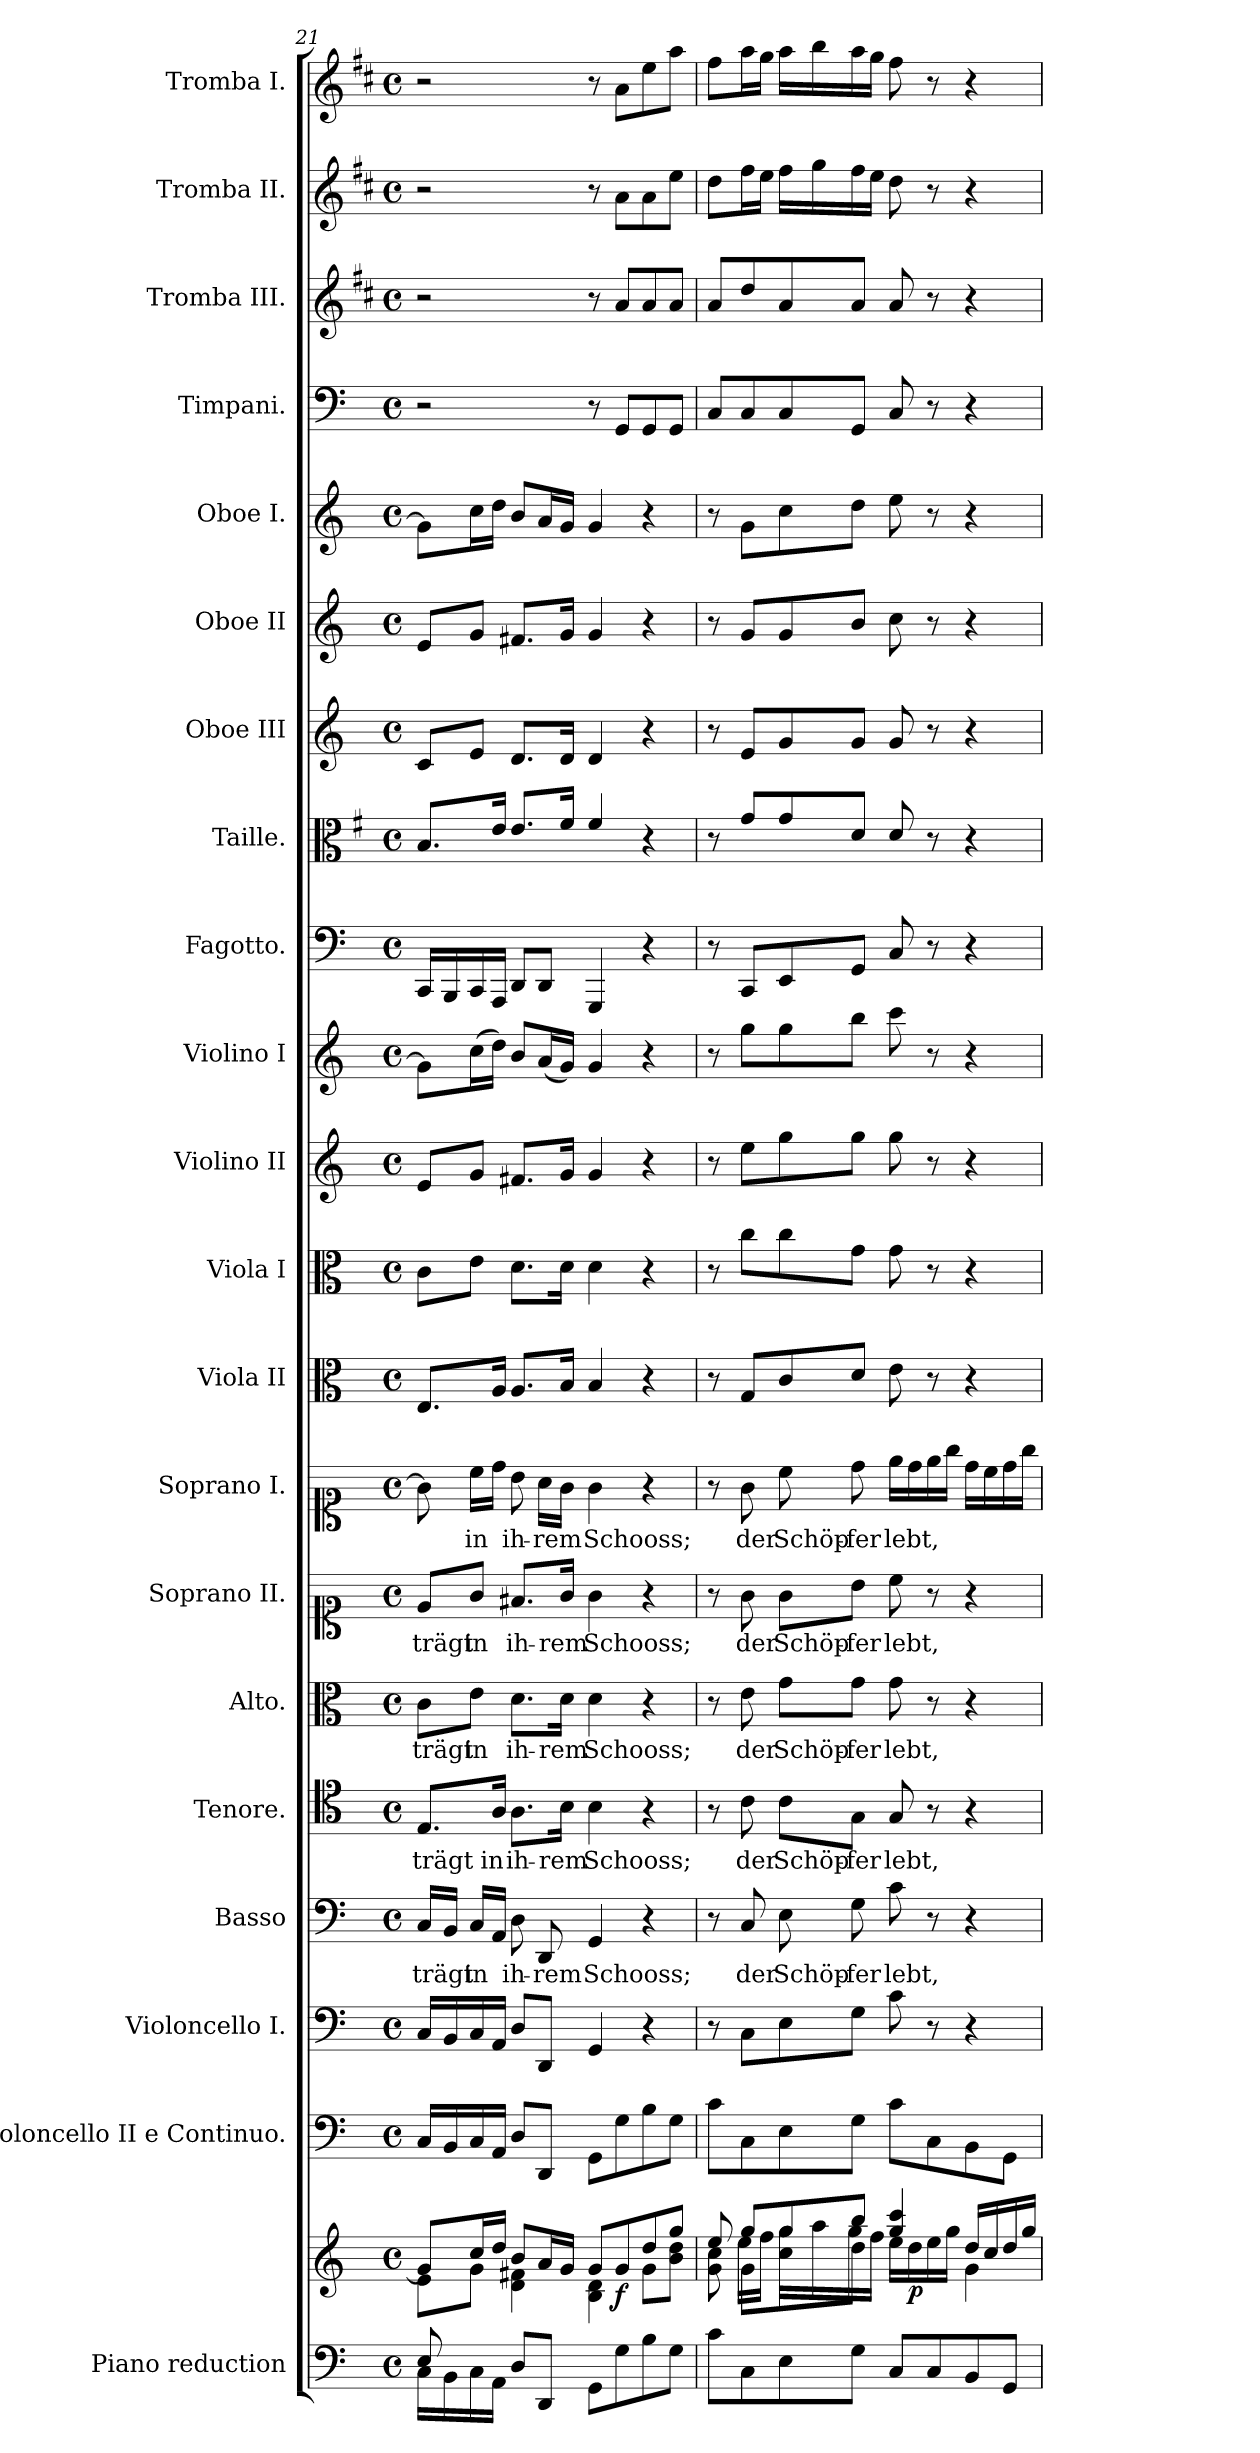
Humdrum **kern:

**kern	**kern	**dynam	**kern	**kern	**kern	**text	**kern	**text	**kern	**text	**kern	**text	**kern	**text	**kern	**kern	**kern	**kern	**kern	**kern	**kern	**kern	**kern	**kern	**kern	**kern	**kern
*part21	*part21	*part21	*part20	*part19	*part18	*part18	*part17	*part17	*part16	*part16	*part15	*part15	*part14	*part14	*part13	*part12	*part11	*part10	*part9	*part8	*part7	*part6	*part5	*part4	*part3	*part2	*part1
*staff22	*staff21	*staff21/22	*staff20	*staff19	*staff18	*staff18	*staff17	*staff17	*staff16	*staff16	*staff15	*staff15	*staff14	*staff14	*staff13	*staff12	*staff11	*staff10	*staff9	*staff8	*staff7	*staff6	*staff5	*staff4	*staff3	*staff2	*staff1
*I"Piano reduction	*	*	*I"Violoncello II e Continuo.	*I"Violoncello I.	*I"Basso	*	*I"Tenore.	*	*I"Alto.	*	*I"Soprano II.	*	*I"Soprano I.	*	*I"Viola II	*I"Viola I	*I"Violino II	*I"Violino I	*I"Fagotto.	*I"Taille.	*I"Oboe III	*I"Oboe II	*I"Oboe I.	*I"Timpani.	*I"Tromba III.	*I"Tromba II.	*I"Tromba I.
*I'Pno	*	*	*I'Vc	*I'Vc	*	*	*	*	*	*	*	*	*	*	*	*I'Vla	*	*I'Vln	*	*	*I'Ob	*I'Ob	*I'Ob	*I'Timp	*	*	*
!!LO:PB:g=z
*clefF4	*clefG2	*	*clefF4	*clefF4	*clefF4	*	*clefC4	*	*clefC3	*	*clefC1	*	*clefC1	*	*clefC3	*clefC3	*clefG2	*clefG2	*clefF4	*clefC3	*clefG2	*clefG2	*clefG2	*clefF4	*clefG2	*clefG2	*clefG2
*	*	*	*	*ITrd-7c-12	*	*	*	*	*	*	*	*	*	*	*	*	*	*	*	*ITrd4c7	*	*	*	*	*ITrd1c2	*ITrd1c2	*ITrd1c2
*k[]	*k[]	*	*k[]	*k[]	*k[]	*	*k[]	*	*k[]	*	*k[]	*	*k[]	*	*k[]	*k[]	*k[]	*k[]	*k[]	*k[]	*k[]	*k[]	*k[]	*k[]	*k[]	*k[]	*k[]
*M4/4	*M4/4	*	*M4/4	*M4/4	*M4/4	*	*M4/4	*	*M4/4	*	*M4/4	*	*M4/4	*	*M4/4	*M4/4	*M4/4	*M4/4	*M4/4	*M4/4	*M4/4	*M4/4	*M4/4	*M4/4	*M4/4	*M4/4	*M4/4
*met(c)	*met(c)	*	*met(c)	*met(c)	*met(c)	*	*met(c)	*	*met(c)	*	*met(c)	*	*met(c)	*	*met(c)	*met(c)	*met(c)	*met(c)	*met(c)	*met(c)	*met(c)	*met(c)	*met(c)	*met(c)	*met(c)	*met(c)	*met(c)
=21	=21	=21	=21	=21	=21	=21	=21	=21	=21	=21	=21	=21	=21	=21	=21	=21	=21	=21	=21	=21	=21	=21	=21	=21	=21	=21	=21
*^	*^	*	*	*	*	*	*	*	*	*	*	*	*	*	*	*	*	*	*	*	*	*	*	*	*	*	*
*	*	*	*^	*	*	*	*	*	*	*	*	*	*	*	*	*	*	*	*	*	*	*	*	*	*	*	*	*	*
!	!	!	!	!	!	!	!	!	!LO:LY:b	!	!LO:LY:b	!	!LO:LY:b	!	!LO:LY:b	!	!	!	!	!	!	!	!	!	!	!	!	!	!	!
8E/L	16C\LL	8g/L]	8e\L	8ryy	.	16C/LL	16c/LL	16C/LL	trägt	8.E/L	trägt	8c\L	trägt	8e/L	trägt	8g\]	.	8.E/L	8c\L	8e/L	8g\L]	16CC/LL	8.E/L	8c/L	8e/L	8g\L]	2r	2r	2r	2r
.	16BB\	.	.	.	.	16BB/	16B/	16BB/JJ	.	.	.	.	.	.	.	.	.	.	.	.	.	16BBB/	.	.	.	.	.	.	.	.
!	!	!	!	!	!	!	!	!	!LO:LY:b	!	!	!	!LO:LY:b	!	!LO:LY:b	!	!LO:LY:b	!	!	!	!	!	!	!	!	!	!	!	!	!
8ryy	16C\	16cc/L	8g\J	8e\J	.	16C/	16c/	16C/LL	in	.	.	8e\J	in	8g/J	in	16cc\LL	in	.	8e\J	8g/J	(>16cc\L	16CC/	.	8e/J	8g/J	16cc\L	.	.	.	.
!	!	!	!	!	!	!	!	!	!	!	!LO:LY:b	!	!	!	!	!	!	!	!	!	!	!	!	!	!	!	!	!	!	!
.	16AA\JJ	16dd/JJ	.	.	.	16AA/JJ	16A/JJ	16AA/JJ	.	16A/Jk	in	.	.	.	.	16dd\JJ	.	16A/Jk	.	.	16dd\JJ)	16AAA/JJ	16A/Jk	.	.	16dd\JJ	.	.	.	.
!	!	!	!	!	!	!	!	!	!LO:LY:b	!	!LO:LY:b	!	!LO:LY:b	!	!LO:LY:b	!	!LO:LY:b	!	!	!	!	!	!	!	!	!	!	!	!	!
4ryy	8D/L	8b/L	4d\ 4f#X\	2.ryy	.	8D/L	8d/L	8D\	ih-	8.A\L	ih-	8.d\L	ih-	8.f#X/L	ih-	8b\	ih-	8.A/L	8.d\L	8.f#X/L	8b/L	8DD/L	8.A/L	8.d/L	8.f#X/L	8b/L	.	.	.	.
!	!	!	!	!	!	!	!	!	!LO:LY:b	!	!	!	!	!	!	!	!LO:LY:b	!	!	!	!	!	!	!	!	!	!	!	!	!
.	8DD/J	16a/L	.	.	.	8DD/J	8D/J	8DD/	-rem	.	.	.	.	.	.	16a\LL	-rem	.	.	.	(<16a/L	8DD/J	.	.	.	16a/L	.	.	.	.
!	!	!	!	!	!	!	!	!	!	!	!LO:LY:b	!	!LO:LY:b	!	!LO:LY:b	!	!	!	!	!	!	!	!	!	!	!	!	!	!	!
.	.	16g/JJ	.	.	.	.	.	.	.	16B\Jk	-rem	16d\Jk	-rem	16g/Jk	-rem	16g\JJ	.	16B/Jk	16d\Jk	16g/Jk	16g/JJ)	.	16B/Jk	16d/Jk	16g/Jk	16g/JJ	.	.	.	.
!	!	!	!	!	!	!	!	!	!LO:LY:b	!	!LO:LY:b	!	!LO:LY:b	!	!LO:LY:b	!	!LO:LY:b	!	!	!	!	!	!	!	!	!	!	!	!	!
2ryy	8GG\L	8g/L	4B\ 4d\	.	.	8GG\L	4G/	4GG/	Schooss;	4B\	Schooss;	4d\	Schooss;	4g\	Schooss;	4g\	Schooss;	4B/	4d\	4g/	4g/	4GGG/	4B/	4d/	4g/	4g/	8r	8r	8r	8r
!	!	!	!	!	!LO:DY:b	!	!	!	!	!	!	!	!	!	!	!	!	!	!	!	!	!	!	!	!	!	!	!	!	!
.	8G\	8g/	.	.	f	8G\	.	.	.	.	.	.	.	.	.	.	.	.	.	.	.	.	.	.	.	.	8GG/L	8g/L	8g\L	8g\L
.	8B\	8dd/	8g\L	.	.	8B\	4r	4r	.	4r	.	4r	.	4r	.	4r	.	4r	4r	4r	4r	4r	4r	4r	4r	4r	8GG/	8g/	8g\	8dd\
.	8G\J	8gg/J	8b\ 8dd\J	.	.	8G\J	.	.	.	.	.	.	.	.	.	.	.	.	.	.	.	.	.	.	.	.	8GG/J	8g/J	8dd\J	8gg\J
*v	*v	*	*	*	*	*	*	*	*	*	*	*	*	*	*	*	*	*	*	*	*	*	*	*	*	*	*	*	*	*
=22	=22	=22	=22	=22	=22	=22	=22	=22	=22	=22	=22	=22	=22	=22	=22	=22	=22	=22	=22	=22	=22	=22	=22	=22	=22	=22	=22	=22	=22
8c\L	8ee/	8g\ 8cc\	8ryy	.	8c\L	8r	8r	.	8r	.	8r	.	8r	.	8r	.	8r	8r	8r	8r	8r	8r	8r	8r	8r	8C/L	8g/L	8cc\L	8ee\L
!	!	!	!	!	!	!	!	!LO:LY:b	!	!LO:LY:b	!	!LO:LY:b	!	!LO:LY:b	!	!LO:LY:b	!	!	!	!	!	!	!	!	!	!	!	!	!
8C\	8gg/L	8g\L	16ee\LL	.	8C\	8c\L	8C/	der	8c\	der	8e\	der	8g\	der	8g\	der	8G/L	8cc\L	8ee\L	8gg\L	8CC/L	8c/L	8e/L	8g/L	8g\L	8C/	8cc/	16ee\L	16gg\L
.	.	.	16ff\JJ	.	.	.	.	.	.	.	.	.	.	.	.	.	.	.	.	.	.	.	.	.	.	.	.	16dd\JJ	16ff\JJ
!	!	!	!	!	!	!	!	!LO:LY:b	!	!LO:LY:b	!	!LO:LY:b	!	!LO:LY:b	!	!LO:LY:b	!	!	!	!	!	!	!	!	!	!	!	!	!
8E\	8gg/	8cc\	16gg\LL	.	8E\	8e\	8E\	Schöp-	8c\L	Schöp-	8g\L	Schöp-	8g\L	Schöp-	8cc\	Schöp-	8c/	8cc\	8gg\	8gg\	8EE/	8c/	8g/	8g/	8cc\	8C/	8g/	16ee\LL	16gg\LL
.	.	.	16aa\	.	.	.	.	.	.	.	.	.	.	.	.	.	.	.	.	.	.	.	.	.	.	.	.	16ff\	16aa\
!	!	!	!	!	!	!	!	!LO:LY:b	!	!LO:LY:b	!	!LO:LY:b	!	!LO:LY:b	!	!LO:LY:b	!	!	!	!	!	!	!	!	!	!	!	!	!
8G\J	8bb/J	8dd\J	16gg\	.	8G\J	8g\J	8G\	-fer	8G\J	-fer	8g\J	-fer	8b\J	-fer	8dd\	-fer	8d/J	8g\J	8gg\J	8bb\J	8GG/J	8G/J	8g/J	8b/J	8dd\J	8GG/J	8g/J	16ee\	16gg\
.	.	.	16ff\JJ	.	.	.	.	.	.	.	.	.	.	.	.	.	.	.	.	.	.	.	.	.	.	.	.	16dd\JJ	16ff\JJ
!	!	!	!	!	!	!	!	!LO:LY:b	!	!LO:LY:b	!	!LO:LY:b	!	!LO:LY:b	!	!LO:LY:b	!	!	!	!	!	!	!	!	!	!	!	!	!
8C/L	4gg/ 4ccc/	16ee\LL	2ryy	.	8c\L	8cc\	8c\	lebt,	8G/	lebt,	8g\	lebt,	8cc\	lebt,	16ee\LL	lebt,	8e\	8g\	8gg\	8ccc\	8C/	8G/	8g/	8cc\	8ee\	8C/	8g/	8cc\	8ee\
!	!	!	!	!LO:DY:b	!	!	!	!	!	!	!	!	!	!	!	!	!	!	!	!	!	!	!	!	!	!	!	!	!
.	.	16dd\	.	p	.	.	.	.	.	.	.	.	.	.	16dd\	.	.	.	.	.	.	.	.	.	.	.	.	.	.
8C/	.	16ee\	.	.	8C\	8r	8r	.	8r	.	8r	.	8r	.	16ee\	.	8r	8r	8r	8r	8r	8r	8r	8r	8r	8r	8r	8r	8r
.	.	16gg\JJ	.	.	.	.	.	.	.	.	.	.	.	.	16gg\JJ	.	.	.	.	.	.	.	.	.	.	.	.	.	.
8BB/	16dd/LL	4g\	.	.	8BB\	4r	4r	.	4r	.	4r	.	4r	.	16dd\LL	.	4r	4r	4r	4r	4r	4r	4r	4r	4r	4r	4r	4r	4r
.	16cc/	.	.	.	.	.	.	.	.	.	.	.	.	.	16cc\	.	.	.	.	.	.	.	.	.	.	.	.	.	.
8GG/J	16dd/	.	.	.	8GG\J	.	.	.	.	.	.	.	.	.	16dd\	.	.	.	.	.	.	.	.	.	.	.	.	.	.
.	16gg/JJ	.	.	.	.	.	.	.	.	.	.	.	.	.	16gg\JJ	.	.	.	.	.	.	.	.	.	.	.	.	.	.
*	*v	*v	*v	*	*	*	*	*	*	*	*	*	*	*	*	*	*	*	*	*	*	*	*	*	*	*	*	*	*
=	=	=	=	=	=	=	=	=	=	=	=	=	=	=	=	=	=	=	=	=	=	=	=	=	=	=	=
*-	*-	*-	*-	*-	*-	*-	*-	*-	*-	*-	*-	*-	*-	*-	*-	*-	*-	*-	*-	*-	*-	*-	*-	*-	*-	*-	*-
